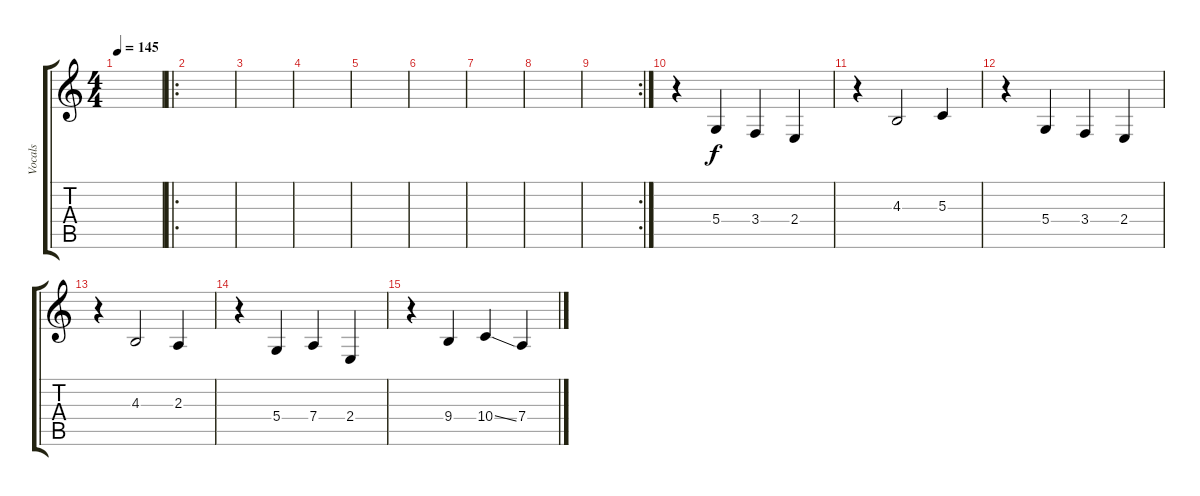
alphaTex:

\track ("Vocals" "Vocals") {instrument sopranosax}
\staff {score tabs}
\tuning (E4 B3 G3 D3 A2 E2) {hide}
\ts (4 4)
\tempo 145
\clef g2
\ks c
|
\ro
|
|
|
|
|
|
|
\rc 2
|
r.4 5.4.4 3.4.4 2.4.4 |
r.4 4.3.2 5.3.4 |
r.4 5.4.4 3.4.4 2.4.4 |
r.4 4.3.2 2.3.4 |
r.4 5.4.4 7.4.4 2.4.4 |
r.4 9.4.4 10.4{ss}.4 7.4.4
